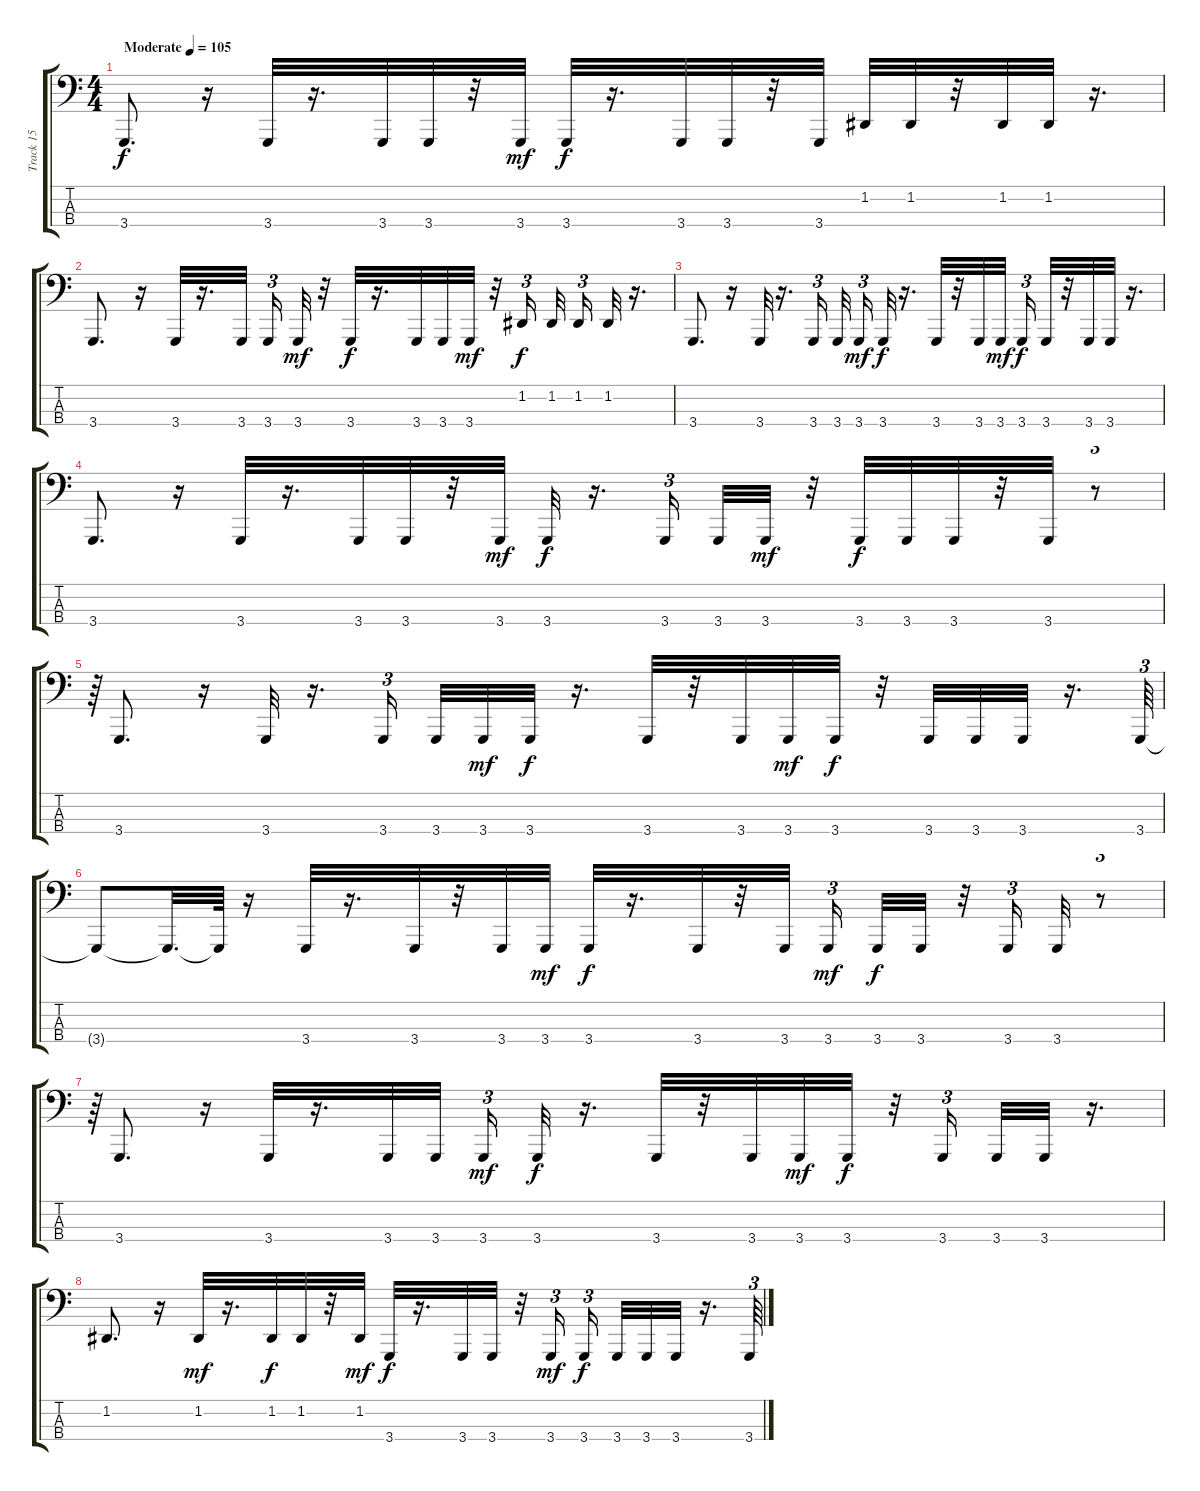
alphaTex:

\track ("Track 15" "Track 15") {instrument stringensemble1}
\staff {score tabs}
\tuning (G2 D2 A1 E1) {hide}
\ts (4 4)
\tempo (105 "Moderate")
\clef f4
\ks c
3.4.8{d dy f instrument stringensemble1} r.16 3.4.32 r.16{d} 3.4.32 3.4.32 r.32 3.4.32{dy mf} 3.4.32{dy f} r.16{d} 3.4.32 3.4.32 r.32 3.4.32 1.2.32 1.2.32 r.32 1.2.32 1.2.32 r.16{d} |
3.4.8{d} r.16 3.4.32 r.16{d} 3.4.32{beam splitsecondary} 3.4.16{tu (3 2)} 3.4.32{dy mf} r.32 3.4.32{dy f} r.16{d} 3.4.32 3.4.32 3.4.32{dy mf} r.32 1.2.16{tu (3 2) dy f beam splitsecondary} 1.2.32{beam splitsecondary} 1.2.16{tu (3 2)} 1.2.32 r.16{d} |
3.4.8{d} r.16 3.4.32 r.16{d} 3.4.16{tu (3 2) beam splitsecondary} 3.4.32{beam splitsecondary} 3.4.16{tu (3 2) dy mf} 3.4.32{dy f} r.16{d} 3.4.32 r.32 3.4.32 3.4.32{dy mf beam splitsecondary} 3.4.16{tu (3 2) dy f} 3.4.32 r.32 3.4.32 3.4.32 r.16{d} |
3.4.8{d} r.16 3.4.32 r.16{d} 3.4.32 3.4.32 r.32 3.4.32{dy mf} 3.4.32{dy f} r.16{d} 3.4.16{tu (3 2) beam splitsecondary} 3.4.32 3.4.32{dy mf} r.32 3.4.32{dy f} 3.4.32 3.4.32 r.32 3.4.32 r.8{tu (3 2)} |
r.64{tu (3 2)} 3.4.8{d} r.16 3.4.32 r.16{d} 3.4.16{tu (3 2) beam splitsecondary} 3.4.32 3.4.32{dy mf} 3.4.32{dy f} r.16{d} 3.4.32 r.32 3.4.32 3.4.32{dy mf} 3.4.32{dy f} r.32 3.4.32 3.4.32 3.4.32 r.16{d} 3.4.64{tu (3 2)} |
3.4{t}.8 3.4{t}.32{d} 3.4{t}.64 r.16 3.4.32 r.16{d} 3.4.32 r.32 3.4.32 3.4.32{dy mf} 3.4.32{dy f} r.16{d} 3.4.32 r.32 3.4.32 3.4.16{tu (3 2) dy mf} 3.4.32{dy f} 3.4.32 r.32 3.4.16{tu (3 2)} 3.4.32 r.8{tu (3 2)} |
r.64{tu (3 2)} 3.4.8{d} r.16 3.4.32 r.16{d} 3.4.32 3.4.32{beam splitsecondary} 3.4.16{tu (3 2) dy mf} 3.4.32{dy f} r.16{d} 3.4.32 r.32 3.4.32 3.4.32{dy mf} 3.4.32{dy f} r.32 3.4.16{tu (3 2) beam splitsecondary} 3.4.32 3.4.32 r.16{d} |
1.2.8{d} r.16 1.2.32{dy mf} r.16{d} 1.2.32{dy f} 1.2.32 r.32 1.2.32{dy mf} 3.4.32{dy f} r.16{d} 3.4.32 3.4.32 r.32 3.4.16{tu (3 2) dy mf} 3.4.16{tu (3 2) dy f beam splitsecondary} 3.4.32 3.4.32 3.4.32 r.16{d} 3.4.64{tu (3 2)}
